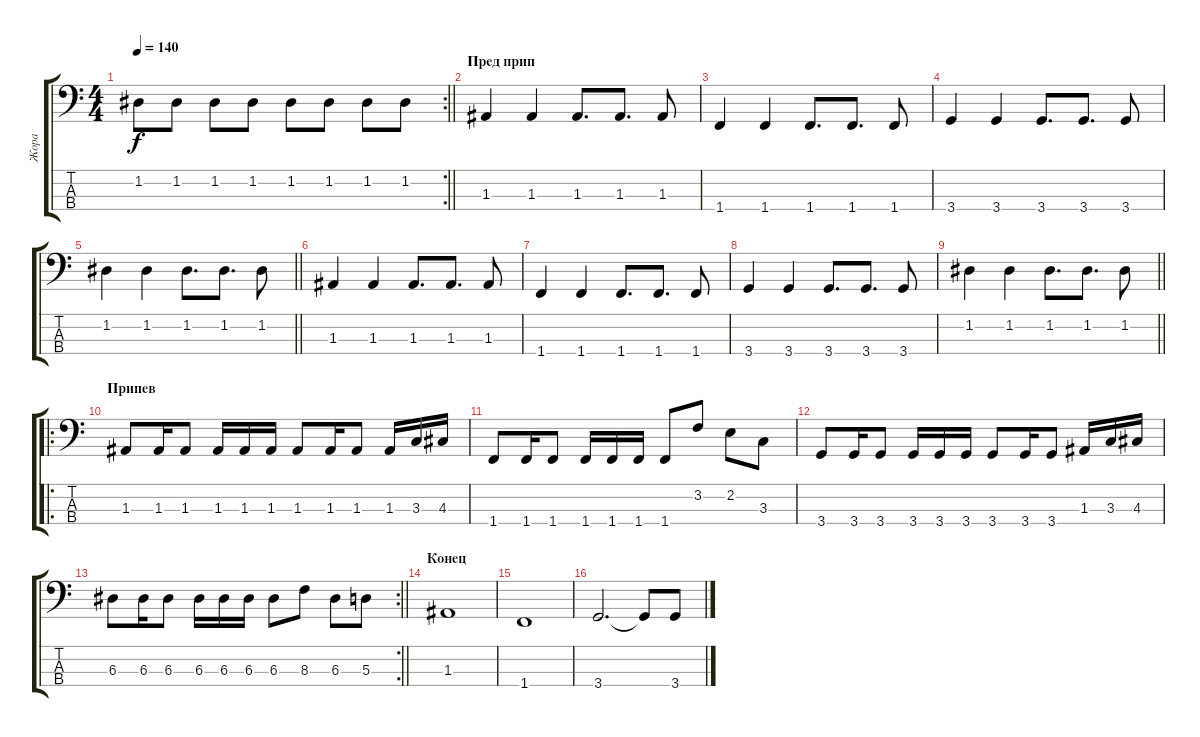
\track ("Жора" "Жора") {instrument electricbasspick}
\staff {score tabs}
\tuning (G2 D2 A1 E1) {hide}
\rc 2
\ts (4 4)
\tempo 140
\clef f4
\barLineRight lightlight
\ks c
1.2.8{dy f} 1.2.8 1.2.8 1.2.8 1.2.8 1.2.8 1.2.8 1.2.8 |
\section ("" "Пред прип")
1.3.4 1.3.4 1.3.8{d} 1.3.8{d} 1.3.8 |
1.4.4 1.4.4 1.4.8{d} 1.4.8{d} 1.4.8 |
3.4.4 3.4.4 3.4.8{d} 3.4.8{d} 3.4.8 |
\barLineRight lightlight
1.2.4 1.2.4 1.2.8{d} 1.2.8{d} 1.2.8 |
1.3.4 1.3.4 1.3.8{d} 1.3.8{d} 1.3.8 |
1.4.4 1.4.4 1.4.8{d} 1.4.8{d} 1.4.8 |
3.4.4 3.4.4 3.4.8{d} 3.4.8{d} 3.4.8 |
\barLineRight lightlight
1.2.4 1.2.4 1.2.8{d} 1.2.8{d} 1.2.8 |
\ro
\section ("" "Припев")
1.3.8 1.3.16 1.3.8 1.3.16 1.3.16 1.3.16 1.3.8 1.3.16 1.3.8 1.3.16 3.3.16 4.3.16 |
1.4.8 1.4.16 1.4.8 1.4.16 1.4.16 1.4.16 1.4.8 3.2.8 2.2.8 3.3.8 |
3.4.8 3.4.16 3.4.8 3.4.16 3.4.16 3.4.16 3.4.8 3.4.16 3.4.8 1.3.16 3.3.16 4.3.16 |
\rc 2
\barLineRight lightlight
6.3.8 6.3.16 6.3.8 6.3.16 6.3.16 6.3.16 6.3.8 8.3.8 6.3.8 5.3.8 |
\section ("" "Конец")
1.3.1 |
1.4.1 |
3.4.2{d} 3.4{t}.8 3.4.8
